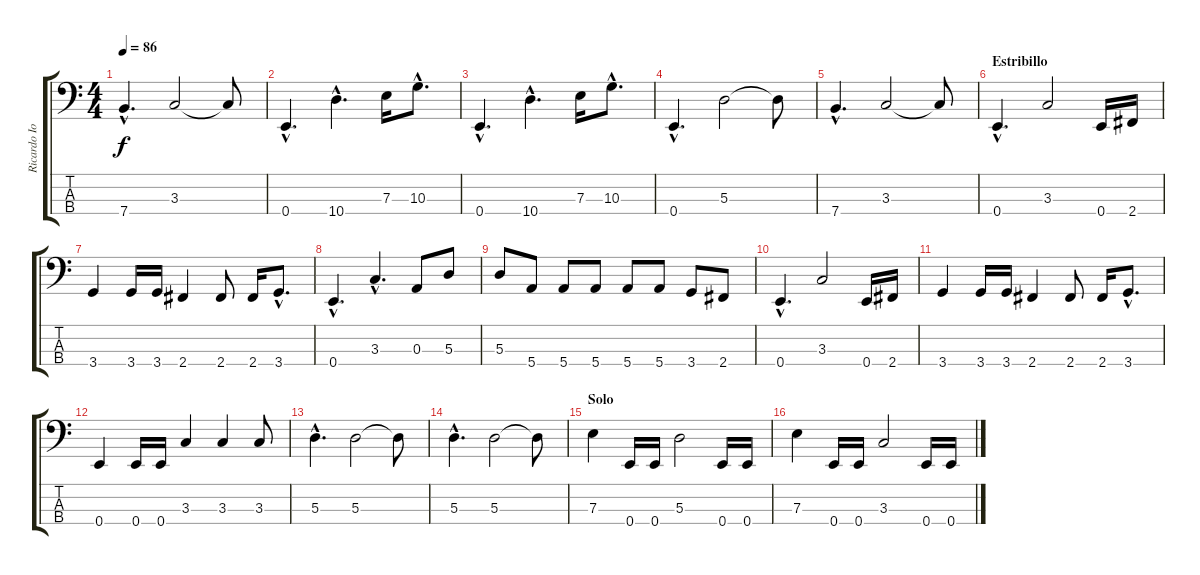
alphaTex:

\track ("Ricardo Iorio (bajo)" "Ricardo Io") {instrument electricbassfinger}
\staff {score tabs}
\tuning (G2 D2 A1 E1) {hide}
\ts (4 4)
\tempo 86
\clef f4
\ks c
7.4{hac}.4{d dy f} 3.3.2 3.3{t}.8 |
0.4{hac}.4{d} 10.4{hac}.4{d} 7.3.16 10.3{hac}.8{d} |
0.4{hac}.4{d} 10.4{hac}.4{d} 7.3.16 10.3{hac}.8{d} |
0.4{hac}.4{d} 5.3.2 5.3{t}.8 |
7.4{hac}.4{d} 3.3.2 3.3{t}.8 |
\section ("" "Estribillo")
0.4{hac}.4{d} 3.3.2 0.4.16 2.4.16 |
3.4.4 3.4.16 3.4.16 2.4.4 2.4.8 2.4.16 3.4{hac}.8{d} |
0.4{hac}.4{d} 3.3{hac}.4{d} 0.3.8 5.3.8 |
5.3.8 5.4.8 5.4.8 5.4.8 5.4.8 5.4.8 3.4.8 2.4.8 |
0.4{hac}.4{d} 3.3.2 0.4.16 2.4.16 |
3.4.4 3.4.16 3.4.16 2.4.4 2.4.8 2.4.16 3.4{hac}.8{d} |
0.4.4 0.4.16 0.4.16 3.3.4 3.3.4 3.3.8 |
5.3{hac}.4{d} 5.3.2 5.3{t}.8 |
5.3{hac}.4{d} 5.3.2 5.3{t}.8 |
\section ("" "Solo")
7.3.4 0.4.16 0.4.16 5.3.2 0.4.16 0.4.16 |
7.3.4 0.4.16 0.4.16 3.3.2 0.4.16 0.4.16
